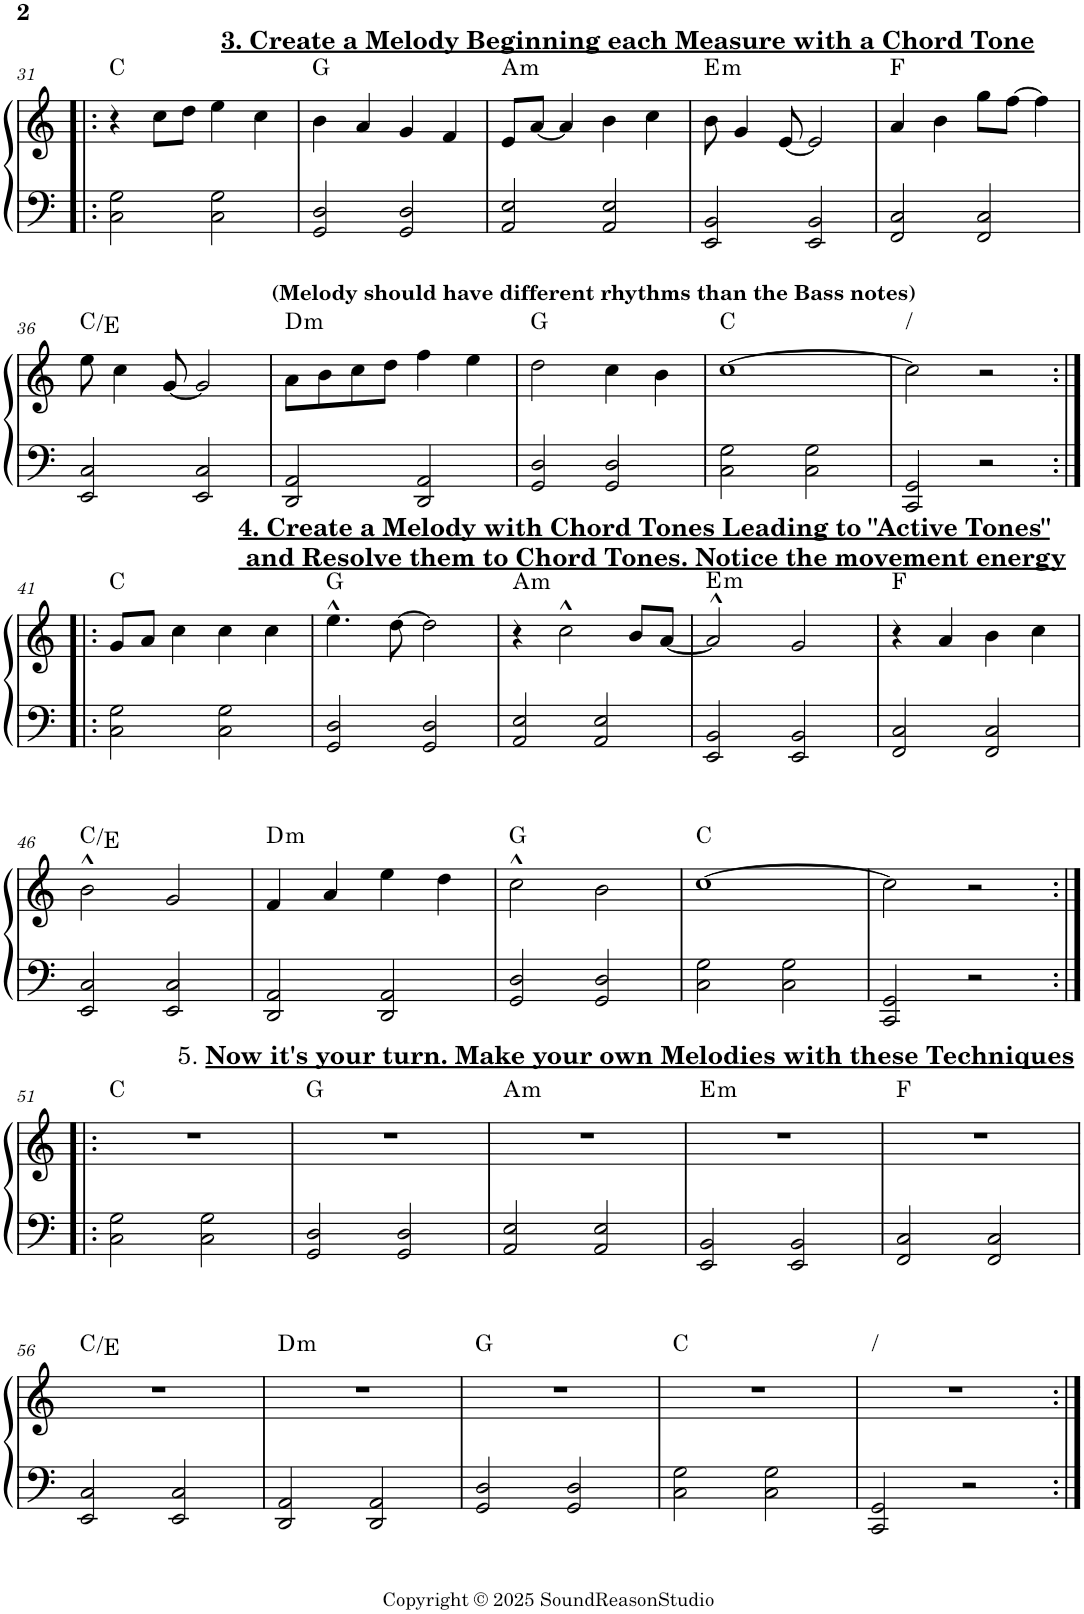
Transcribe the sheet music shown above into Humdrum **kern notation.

**kern	**kern	**harte
*part1	*part1	*part1
*staff2	*staff1	*
*I"Piano	*	*
*I'Pno.	*	*
!!LO:PB:g=z
*clefF4	*clefG2	*
*k[]	*k[]	*
*M4/4	*M4/4	*
=31!|:	=31!|:	=31!|:
2C\ 2G\	4r	C:maj
.	8cc\L	.
.	8dd\J	.
2C\ 2G\	4ee\	.
.	4cc\	.
=32	=32	=32
2GG/ 2D/	4b\	G:maj
!	!LO:TX:a:B:t=3. Create a Melody Beginning each Measure with a Chord Tone	!
.	4a/	.
2GG/ 2D/	4g/	.
.	4f/	.
=33	=33	=33
!	!	!LO:H:kt=m
2AA/ 2E/	8e/L	A:min
.	[8a/J	.
.	4a/]	.
2AA/ 2E/	4b\	.
.	4cc\	.
=34	=34	=34
!	!	!LO:H:kt=m
2EE/ 2BB/	8b\	E:min
.	4g/	.
.	[8e/	.
2EE/ 2BB/	2e/]	.
=35	=35	=35
2FF/ 2C/	4a/	F:maj
.	4b\	.
2FF/ 2C/	8gg\L	.
.	[8ff\J	.
.	4ff\]	.
!!LO:LB:g=z
=36	=36	=36
2EE/ 2C/	8ee\	C:maj/3
.	4cc\	.
.	[8g/	.
2EE/ 2C/	2g/]	.
=37	=37	=37
!	!	!LO:H:kt=m
2DD/ 2AA/	8a\L	D:min
.	8b\	.
.	8cc\	.
!	!LO:TX:a:B:t=(Melody should have different rhythms than the Bass notes)	!
.	8dd\J	.
2DD/ 2AA/	4ff\	.
.	4ee\	.
=38	=38	=38
2GG/ 2D/	2dd\	G:maj
2GG/ 2D/	4cc\	.
.	4b\	.
=39	=39	=39
2C\ 2G\	[1cc	C:maj
2C\ 2G\	.	.
=40	=40	=40
!	!	!LO:H:kt=/
2CC/ 2GG/	2cc\]	N
2r	2r	.
!!LO:LB:g=z
=41:|!|:	=41:|!|:	=41:|!|:
2C\ 2G\	8g/L	C:maj
.	8a/J	.
.	4cc\	.
2C\ 2G\	4cc\	.
.	4cc\	.
=42	=42	=42
2GG/ 2D/	4.ee^^\	G:maj
!	!LO:TX:a:B:t=4. Create a Melody with Chord Tones Leading to "Active Tones"	!
!	!LO:TX:a:t=and Resolve them to Chord Tones. Notice the movement energy	!
.	[8dd\	.
2GG/ 2D/	2dd\]	.
=43	=43	=43
!	!	!LO:H:kt=m
2AA/ 2E/	4r	A:min
.	2cc^^\	.
2AA/ 2E/	.	.
.	8b/L	.
.	[8a/J	.
=44	=44	=44
!	!	!LO:H:kt=m
2EE/ 2BB/	2a^^/]	E:min
2EE/ 2BB/	2g/	.
=45	=45	=45
2FF/ 2C/	4r	F:maj
.	4a/	.
2FF/ 2C/	4b\	.
.	4cc\	.
!!LO:LB:g=z
=46	=46	=46
2EE/ 2C/	2b^^\	C:maj/3
2EE/ 2C/	2g/	.
=47	=47	=47
!	!	!LO:H:kt=m
2DD/ 2AA/	4f/	D:min
.	4a/	.
2DD/ 2AA/	4ee\	.
.	4dd\	.
=48	=48	=48
2GG/ 2D/	2cc^^\	G:maj
2GG/ 2D/	2b\	.
=49	=49	=49
2C\ 2G\	[1cc	C:maj
2C\ 2G\	.	.
=50	=50	=50
2CC/ 2GG/	2cc\]	.
2r	2r	.
!!LO:LB:g=z
=51:|!|:	=51:|!|:	=51:|!|:
2C\ 2G\	1r	C:maj
2C\ 2G\	.	.
=52	=52	=52
!	!LO:TX:a:t=5.	!
!	!LO:TX:a:B:t=Now it's your turn. Make your own Melodies with these Techniques	!
2GG/ 2D/	1r	G:maj
2GG/ 2D/	.	.
=53	=53	=53
!	!	!LO:H:kt=m
2AA/ 2E/	1r	A:min
2AA/ 2E/	.	.
=54	=54	=54
!	!	!LO:H:kt=m
2EE/ 2BB/	1r	E:min
2EE/ 2BB/	.	.
=55	=55	=55
2FF/ 2C/	1r	F:maj
2FF/ 2C/	.	.
!!LO:LB:g=z
=56	=56	=56
2EE/ 2C/	1r	C:maj/3
2EE/ 2C/	.	.
=57	=57	=57
!	!	!LO:H:kt=m
2DD/ 2AA/	1r	D:min
2DD/ 2AA/	.	.
=58	=58	=58
2GG/ 2D/	1r	G:maj
2GG/ 2D/	.	.
=59	=59	=59
2C\ 2G\	1r	C:maj
2C\ 2G\	.	.
=60	=60	=60
!	!	!LO:H:kt=/
2CC/ 2GG/	1r	N
2r	.	.
=:|!	=:|!	=:|!
*-	*-	*-
